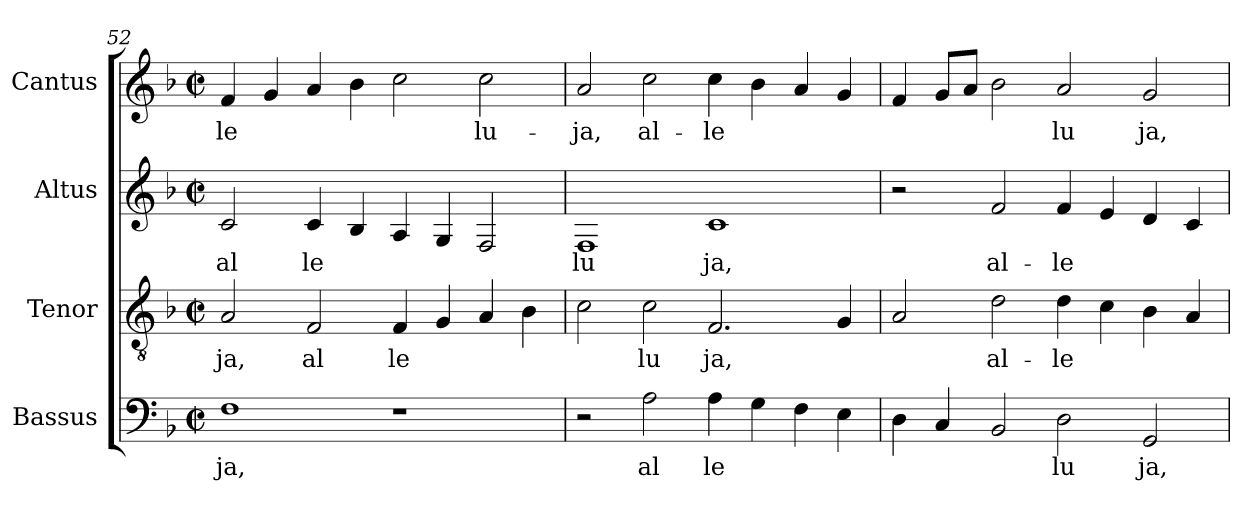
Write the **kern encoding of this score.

**kern	**text	**kern	**text	**kern	**text	**kern	**text
*part4	*part4	*part3	*part3	*part2	*part2	*part1	*part1
*staff4	*staff4	*staff3	*staff3	*staff2	*staff2	*staff1	*staff1
*I"Bassus	*	*I"Tenor	*	*I"Altus	*	*I"Cantus	*
*clefF4	*	*clefGv2	*	*clefG2	*	*clefG2	*
*k[b-]	*	*k[b-]	*	*k[b-]	*	*k[b-]	*
*F:	*	*F:	*	*F:	*	*F:	*
*M2/2	*	*M2/2	*	*M2/2	*	*M2/2	*
*met(c|)	*	*met(c|)	*	*met(c|)	*	*met(c|)	*
=52	=52	=52	=52	=52	=52	=52	=52
!	!LO:LY:b:cj	!	!LO:LY:b:cj	!	!LO:LY:b:cj	!	!LO:LY:b:cj
1F	ja,	2A/	ja,	2c/	al	4f/	-le-
!	!	!	!	!	!	!	!LO:LY:b:cj
.	.	.	.	.	.	4g/	--
!	!	!	!LO:LY:b:cj	!	!LO:LY:b:cj	!	!LO:LY:b:cj
.	.	2F/	al	4c/	le	4a/	--
!	!	!	!	!	!LO:LY:b:cj	!	!LO:LY:b:cj
.	.	.	.	4B-/	.	4b-\	--
!	!	!	!LO:LY:b:cj	!	!LO:LY:b:cj	!	!LO:LY:b:cj
1r	.	4F/	le	4A/	.	2cc\	--
!	!	!	!LO:LY:b:cj	!	!LO:LY:b:cj	!	!
.	.	4G/	.	4G/	.	.	.
!	!	!	!LO:LY:b:cj	!	!LO:LY:b:cj	!	!LO:LY:b:cj
.	.	4A/	.	2F/	.	2cc\	-lu-
!	!	!	!LO:LY:b:cj	!	!	!	!
.	.	4B-\	.	.	.	.	.
=53	=53	=53	=53	=53	=53	=53	=53
!	!	!	!LO:LY:b:cj	!	!LO:LY:b:cj	!	!LO:LY:b:cj
2r	.	2c\	.	1F	lu	2a/	-ja,
!	!LO:LY:b:cj	!	!LO:LY:b:cj	!	!	!	!LO:LY:b:cj
2A\	al	2c\	lu	.	.	2cc\	al-
!	!LO:LY:b:cj	!	!LO:LY:b:cj	!	!LO:LY:b:cj	!	!LO:LY:b:cj
4A\	le	2.F/	ja,	1c	ja,	4cc\	-le-
!	!LO:LY:b:cj	!	!	!	!	!	!LO:LY:b:cj
4G\	.	.	.	.	.	4b-\	--
!	!LO:LY:b:cj	!	!	!	!	!	!LO:LY:b:cj
4F\	.	.	.	.	.	4a/	--
!	!LO:LY:b:cj	!	!LO:LY:b:cj	!	!	!	!LO:LY:b:cj
4E\	.	4G/	.	.	.	4g/	--
!!LO:LB:g=z
=54	=54	=54	=54	=54	=54	=54	=54
!	!LO:LY:b:cj	!	!LO:LY:b:cj	!	!	!	!LO:LY:b:cj
4D\	.	2A/	.	2r	.	4f/	--
!	!LO:LY:b:cj	!	!	!	!	!	!LO:LY:b:cj
4C/	.	.	.	.	.	8g/L	--
!	!	!	!	!	!	!	!LO:LY:b:cj
.	.	.	.	.	.	8a/J	--
!	!LO:LY:b:cj	!	!LO:LY:b:cj	!	!LO:LY:b:cj	!	!LO:LY:b:cj
2BB-/	.	2d\	al-	2f/	al-	2b-\	--
!	!LO:LY:b:cj	!	!LO:LY:b:cj	!	!LO:LY:b:cj	!	!LO:LY:b:cj
2D\	lu	4d\	-le-	4f/	-le-	2a/	-lu
!	!	!	!LO:LY:b:cj	!	!LO:LY:b:cj	!	!
.	.	4c\	--	4e/	--	.	.
!	!LO:LY:b:cj	!	!LO:LY:b:cj	!	!LO:LY:b:cj	!	!LO:LY:b:cj
2GG/	ja,	4B-\	--	4d/	--	2g/	ja,
!	!	!	!LO:LY:b:cj	!	!LO:LY:b:cj	!	!
.	.	4A/	--	4c/	--	.	.
=	=	=	=	=	=	=	=
*-	*-	*-	*-	*-	*-	*-	*-
